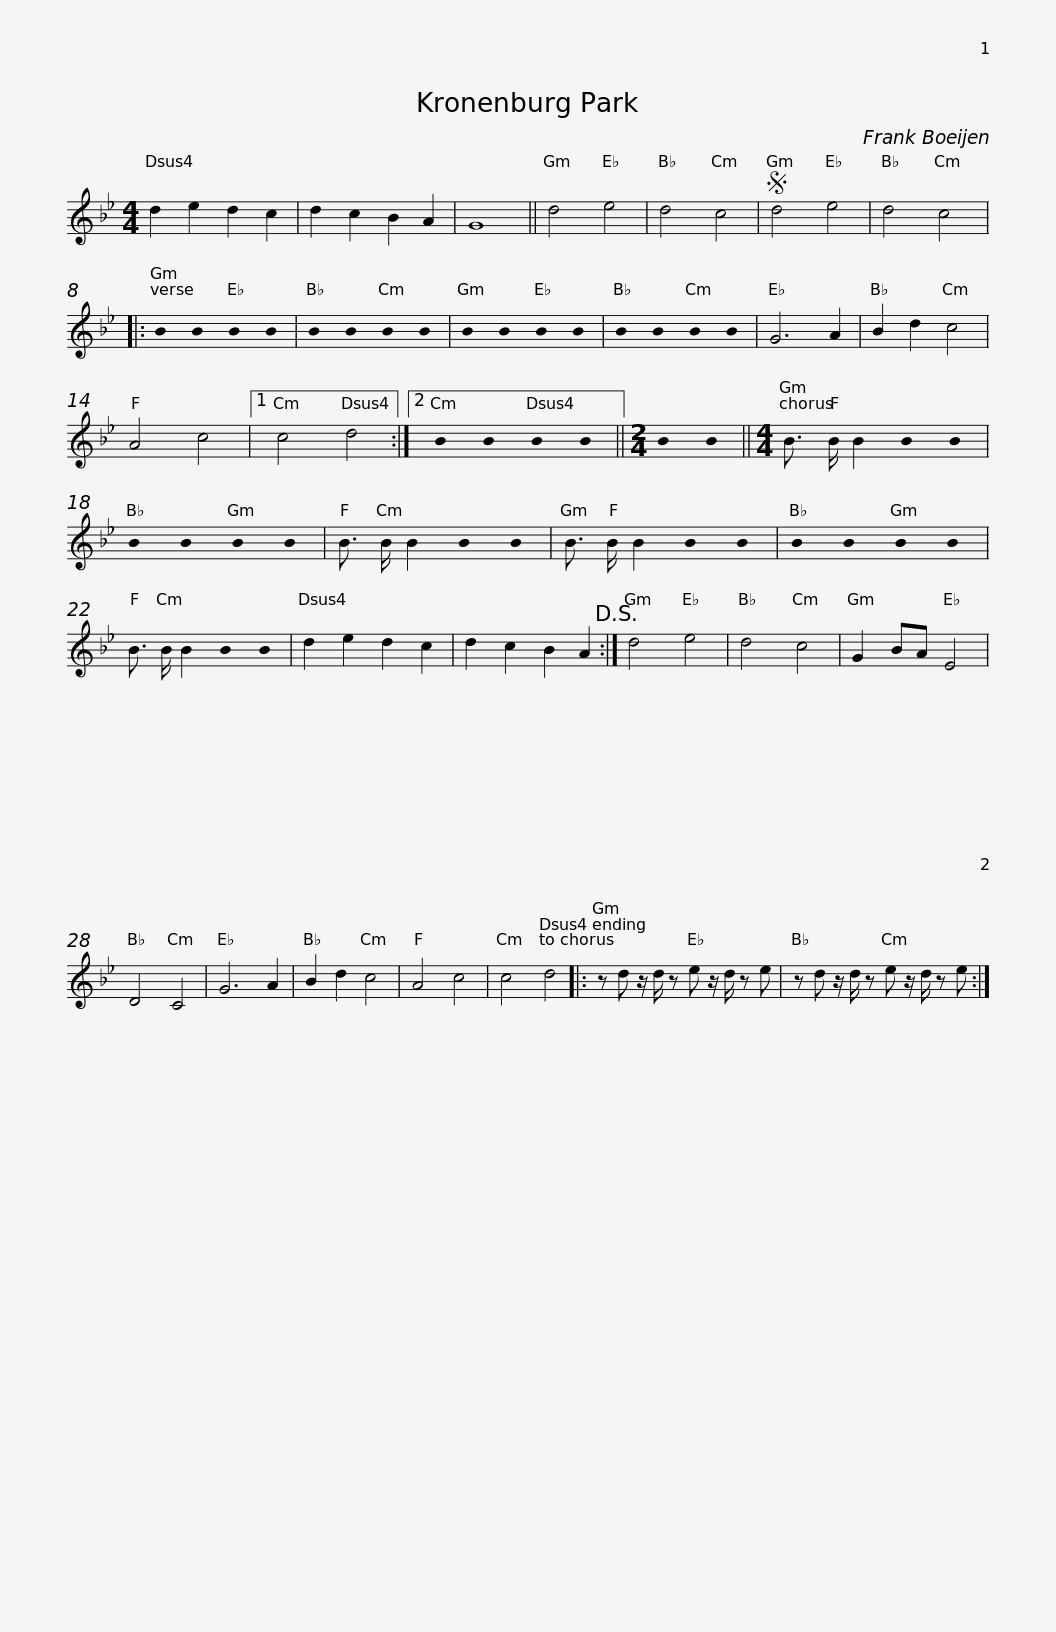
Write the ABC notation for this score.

X:1
L:1/8
M:4/4
I:linebreak $
K:Bb
U:s=!stemless!
V:1 treble
V:1
 d2 e2 d2 c2 | d2 c2 B2 A2 | G8 || d4 e4 | d4 c4 | %5
S d4 e4 | d4 c4 |:$ sB2 sB2 sB2 sB2 | sB2 sB2 sB2 sB2 | sB2 sB2 sB2 sB2 | %10
 sB2 sB2 sB2 sB2 | G6 A2 | B2 d2 c4 | A4 c4 |1 c4 d4 :|2$ %15
 sB2 sB2 sB2 sB2 ||[M:2/4] sB2 sB2 ||[M:4/4] B3/2 B/ B2 sB2 sB2 | sB2 sB2 sB2 sB2 | B3/2 B/ B2 sB2 sB2 | %20
 B3/2 B/ B2 sB2 sB2 |$ sB2 sB2 sB2 sB2 | B3/2 B/ B2 sB2 sB2 | d2 e2 d2 c2 | d2 c2 B2 A2!D.S.! :|$ %25
 d4 e4 | d4 c4 | G2 BA E4 | D4 C4 | G6 A2 | %30
 B2 d2 c4 | A4 c4 | c4 d4 |:$ z d z/ d/ z e z/ d/ z e | z d z/ d/ z e z/ d/ z e :| %35
